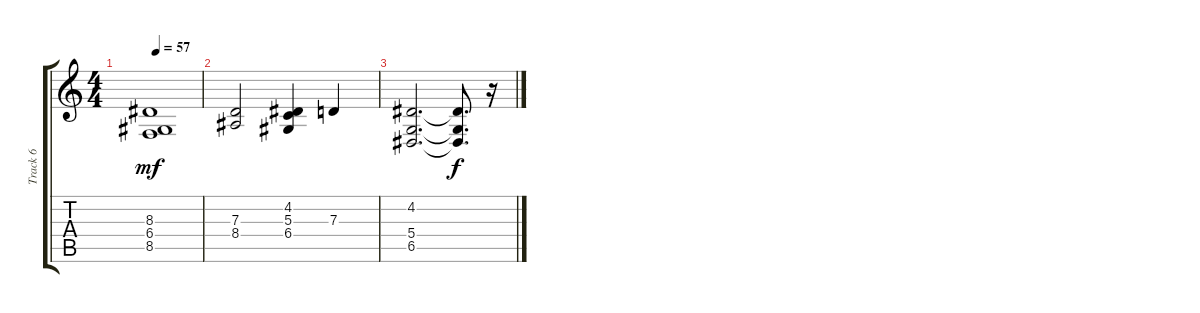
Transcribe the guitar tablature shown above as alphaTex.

\track ("Track 6" "Track 6") {instrument stringensemble2}
\staff {score tabs}
\tuning (E4 B3 G3 D3 A2 E2) {hide}
\ts (4 4)
\tempo 57
\clef g2
\ks c
(8.3 6.4 8.5).1{dy mf} |
(7.3 8.4).2 (4.2 5.3 6.4).4 7.3.4 |
(4.2 5.4 6.5).2{d} (4.2{t} 5.4{t} 6.5{t}).8{d dy f} r.16
